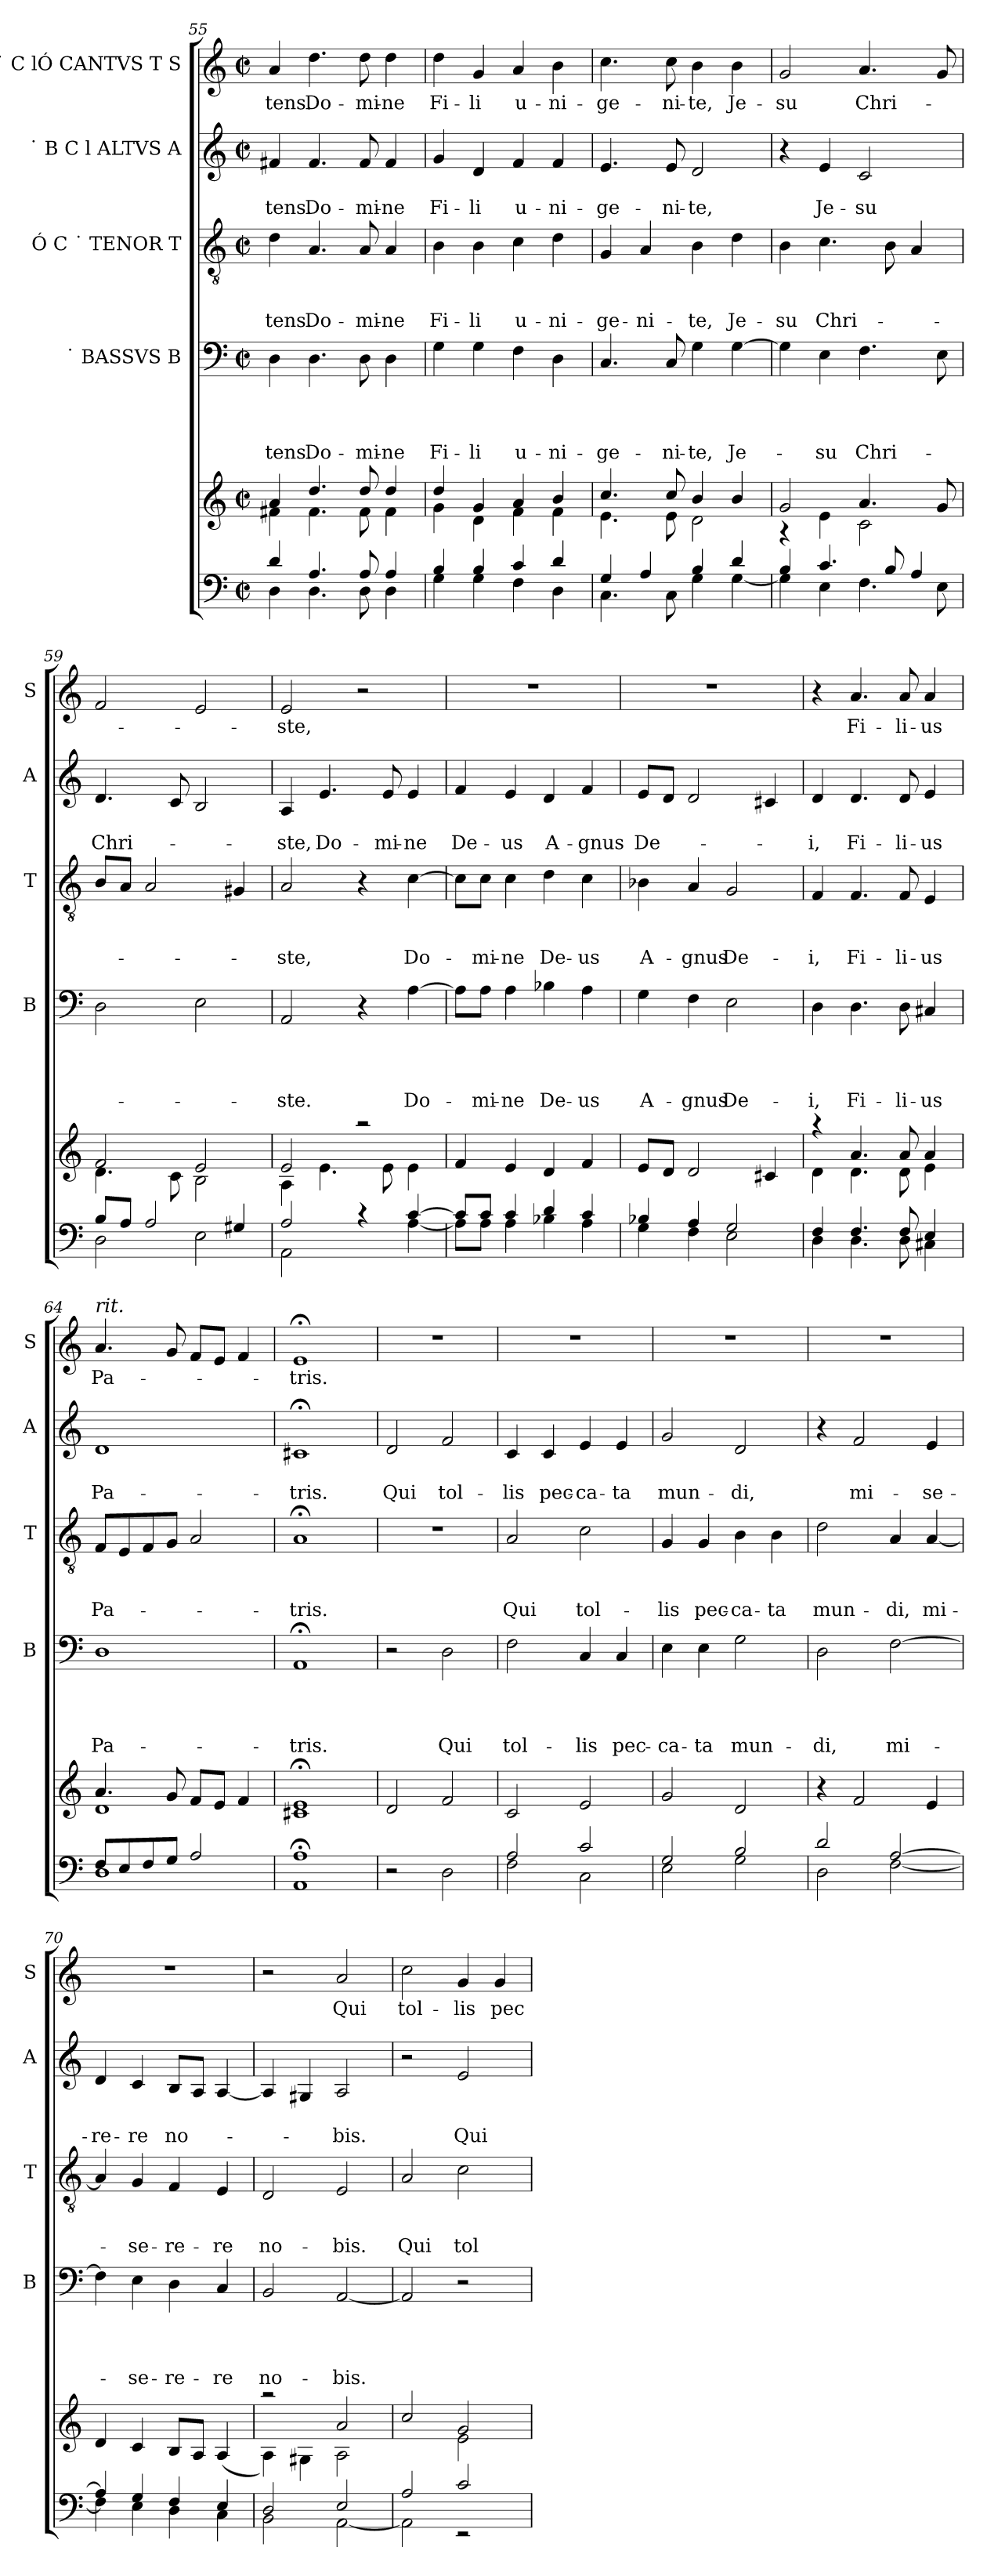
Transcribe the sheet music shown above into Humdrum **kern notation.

**kern	**kern	**kern	**text	**text	**text	**text	**kern	**text	**text	**text	**kern	**text	**text	**kern	**text
*part6	*part5	*part4	*part4	*part4	*part4	*part4	*part3	*part3	*part3	*part3	*part2	*part2	*part2	*part1	*part1
*staff6	*staff5	*staff4	*staff4	*staff4	*staff4	*staff4	*staff3	*staff3	*staff3	*staff3	*staff2	*staff2	*staff2	*staff1	*staff1
*	*	*I"˙ BASSVS B	*	*	*	*	*I"Ó C ˙ TENOR T	*	*	*	*I"˙ B C l ALTVS A	*	*	*I"˙ C lÓ CANTVS T S	*
*	*	*I'B	*	*	*	*	*I'T	*	*	*	*I'A	*	*	*I'S	*
*clefF4	*clefG2	*clefF4	*	*	*	*	*clefGv2	*	*	*	*clefG2	*	*	*clefG2	*
*k[]	*k[]	*k[]	*	*	*	*	*k[]	*	*	*	*k[]	*	*	*k[]	*
*C:	*C:	*C:	*	*	*	*	*C:	*	*	*	*C:	*	*	*C:	*
*M2/2	*M2/2	*M2/2	*	*	*	*	*M2/2	*	*	*	*M2/2	*	*	*M2/2	*
*met(c|)	*met(c|)	*met(c|)	*	*	*	*	*met(c|)	*	*	*	*met(c|)	*	*	*met(c|)	*
=55	=55	=55	=55	=55	=55	=55	=55	=55	=55	=55	=55	=55	=55	=55	=55
*^	*^	*	*	*	*	*	*	*	*	*	*	*	*	*	*
!	!	!	!	!	!	!	!	!LO:LY:b	!	!	!	!LO:LY:b	!	!	!LO:LY:b	!	!LO:LY:b
4d/	4D\	4a/	4f#X\	4D\	.	.	.	-tens.	4d\	.	.	-tens.	4f#X/	.	-tens.	4a/	-tens.
!	!	!	!	!	!	!	!	!LO:LY:b	!	!	!	!LO:LY:b	!	!	!LO:LY:b	!	!LO:LY:b
4.A/	4.D\	4.dd/	4.f#\	4.D\	.	.	.	Do-	4.A/	.	.	Do-	4.f#/	.	Do-	4.dd\	Do-
!	!	!	!	!	!	!	!	!LO:LY:b	!	!	!	!LO:LY:b	!	!	!LO:LY:b	!	!LO:LY:b
8A/	8D\	8dd/	8f#\	8D\	.	.	.	-mi-	8A/	.	.	-mi-	8f#/	.	-mi-	8dd\	-mi-
!	!	!	!	!	!	!	!	!LO:LY:b	!	!	!	!LO:LY:b:rj	!	!	!LO:LY:b:rj	!	!LO:LY:b:rj
4A/	4D\	4dd/	4f#\	4D\	.	.	.	-ne	4A/	.	.	-ne	4f#/	.	-ne	4dd\	-ne
!!LO:PB:g=z
=56	=56	=56	=56	=56	=56	=56	=56	=56	=56	=56	=56	=56	=56	=56	=56	=56	=56
!	!	!	!	!	!	!	!	!LO:LY:b	!	!	!	!LO:LY:b	!	!	!LO:LY:b	!	!LO:LY:b
4B/	4G\	4dd/	4g\	4G\	.	.	.	Fi-	4B\	.	.	Fi-	4g/	.	Fi-	4dd\	Fi-
!	!	!	!	!	!	!	!	!LO:LY:b	!	!	!	!LO:LY:b	!	!	!LO:LY:b	!	!LO:LY:b
4B/	4G\	4g/	4d\	4G\	.	.	.	-li	4B\	.	.	-li	4d/	.	-li	4g/	-li
!	!	!	!	!	!	!	!	!LO:LY:b	!	!	!	!LO:LY:b	!	!	!LO:LY:b	!	!LO:LY:b
4c/	4F\	4a/	4f\	4F\	.	.	.	u-	4c\	.	.	u-	4f/	.	u-	4a/	u-
!	!	!	!	!	!	!	!	!LO:LY:b	!	!	!	!LO:LY:b	!	!	!LO:LY:b	!	!LO:LY:b
4d/	4D\	4b/	4f\	4D\	.	.	.	-ni-	4d\	.	.	-ni-	4f/	.	-ni-	4b\	-ni-
=57	=57	=57	=57	=57	=57	=57	=57	=57	=57	=57	=57	=57	=57	=57	=57	=57	=57
!	!	!	!	!	!	!	!	!LO:LY:b	!	!	!	!LO:LY:b	!	!	!LO:LY:b	!	!LO:LY:b
4G/	4.C\	4.cc/	4.e\	4.C/	.	.	.	-ge-	4G/	.	.	-ge-	4.e/	.	-ge-	4.cc\	-ge-
!	!	!	!	!	!	!	!	!	!	!	!	!LO:LY:b	!	!	!	!	!
4A/	.	.	.	.	.	.	.	.	4A/	.	.	-ni-	.	.	.	.	.
!	!	!	!	!	!	!	!	!LO:LY:b	!	!	!	!	!	!	!LO:LY:b	!	!LO:LY:b
.	8C\	8cc/	8e\	8C/	.	.	.	-ni-	.	.	.	.	8e/	.	-ni-	8cc\	-ni-
!	!	!	!	!	!	!	!	!LO:LY:b	!	!	!	!LO:LY:b	!	!	!LO:LY:b	!	!LO:LY:b
4B/	4G\	4b/	2d\	4G\	.	.	.	-te,	4B\	.	.	-te,	2d/	.	-te,	4b\	-te,
!	!	!	!	!	!	!	!	!LO:LY:b	!	!	!	!LO:LY:b	!	!	!	!	!LO:LY:b
4d/	[<4G\	4b/	.	[>4G\	.	.	.	Je-	4d\	.	.	Je-	.	.	.	4b\	Je-
=58	=58	=58	=58	=58	=58	=58	=58	=58	=58	=58	=58	=58	=58	=58	=58	=58	=58
!	!	!	!	!	!	!	!	!	!	!	!	!LO:LY:b	!	!	!	!	!LO:LY:b
4B/	4G\]	2g/	4rA	4G\]	.	.	.	.	4B\	.	.	-su	4r	.	.	2g/	-su
!	!	!	!	!	!	!	!	!LO:LY:b	!	!	!	!LO:LY:b	!	!	!LO:LY:b	!	!
4.c/	4E\	.	4e\	4E\	.	.	.	-su	4.c\	.	.	Chri-	4e/	.	Je-	.	.
!	!	!	!	!	!	!	!	!LO:LY:b	!	!	!	!	!	!	!LO:LY:b	!	!LO:LY:b
.	4.F\	4.a/	2c\	4.F\	.	.	.	Chri-	.	.	.	.	2c/	.	-su	4.a/	Chri-
8B/	.	.	.	.	.	.	.	.	8B\	.	.	.	.	.	.	.	.
4A/	.	.	.	.	.	.	.	.	4A/	.	.	.	.	.	.	.	.
.	8E\	8g/	.	8E\	.	.	.	.	.	.	.	.	.	.	.	8g/	.
=59	=59	=59	=59	=59	=59	=59	=59	=59	=59	=59	=59	=59	=59	=59	=59	=59	=59
!	!	!	!	!	!	!	!	!	!	!	!	!	!	!	!LO:LY:b	!	!
8B/L	2D\	2f/	4.d\	2D\	.	.	.	.	8B/L	.	.	.	4.d/	.	Chri-	2f/	.
8A/J	.	.	.	.	.	.	.	.	8A/J	.	.	.	.	.	.	.	.
2A/	.	.	.	.	.	.	.	.	2A/	.	.	.	.	.	.	.	.
.	.	.	8c\	.	.	.	.	.	.	.	.	.	8c/	.	.	.	.
.	2E\	2e/	2B\	2E\	.	.	.	.	.	.	.	.	2B/	.	.	2e/	.
4G#X/	.	.	.	.	.	.	.	.	4G#X/	.	.	.	.	.	.	.	.
=60	=60	=60	=60	=60	=60	=60	=60	=60	=60	=60	=60	=60	=60	=60	=60	=60	=60
!	!	!	!	!	!	!	!	!LO:LY:b	!	!	!	!LO:LY:b	!	!	!LO:LY:b	!	!LO:LY:b
2A/	2AA\	2e/	4A\	2AA/	.	.	.	-ste.	2A/	.	.	-ste,	4A/	.	-ste,	2e/	-ste,
!	!	!	!	!	!	!	!	!	!	!	!	!	!	!	!LO:LY:b	!	!
.	.	.	4.e\	.	.	.	.	.	.	.	.	.	4.e/	.	Do-	.	.
4rc	4ryy	2raa	.	4r	.	.	.	.	4r	.	.	.	.	.	.	2r	.
!	!	!	!	!	!	!	!	!	!	!	!	!	!	!	!LO:LY:b	!	!
.	.	.	8e\	.	.	.	.	.	.	.	.	.	8e/	.	-mi-	.	.
!	!	!	!	!	!	!	!	!LO:LY:b	!	!	!	!LO:LY:b	!	!	!LO:LY:b:rj	!	!
[<4c/	[<4A\	.	4e\	[<4A\	.	.	.	Do-	[<4c\	.	.	Do-	4e/	.	-ne	.	.
!!LO:LB:g=z
=61	=61	=61	=61	=61	=61	=61	=61	=61	=61	=61	=61	=61	=61	=61	=61	=61	=61
!	!	!	!	!	!	!	!	!	!	!	!	!	!	!	!LO:LY:b	!	!
*	*	*v	*v	*	*	*	*	*	*	*	*	*	*	*	*	*	*
8c/L]	8A\L]	4f/	8A\L]	.	.	.	.	8c\L]	.	.	.	4f/	.	De-	1r	.
!	!	!	!	!	!	!	!LO:LY:b	!	!	!	!LO:LY:b	!	!	!	!	!
8c/J	8A\J	.	8A\J	.	.	.	-mi-	8c\J	.	.	-mi-	.	.	.	.	.
!	!	!	!	!	!	!	!LO:LY:b	!	!	!	!LO:LY:b:rj	!	!	!LO:LY:b	!	!
4c/	4A\	4e/	4A\	.	.	.	-ne	4c\	.	.	-ne	4e/	.	-us	.	.
!	!	!	!	!	!	!	!LO:LY:b	!	!	!	!LO:LY:b	!	!	!LO:LY:b	!	!
4d/	4B-X\	4d/	4B-X\	.	.	.	De-	4d\	.	.	De-	4d/	.	A-	.	.
!	!	!	!	!	!	!	!LO:LY:b	!	!	!	!LO:LY:b	!	!	!LO:LY:b	!	!
4c/	4A\	4f/	4A\	.	.	.	-us	4c\	.	.	-us	4f/	.	-gnus	.	.
=62	=62	=62	=62	=62	=62	=62	=62	=62	=62	=62	=62	=62	=62	=62	=62	=62
!	!	!	!	!	!	!	!LO:LY:b	!	!	!	!LO:LY:b	!	!	!LO:LY:b	!	!
4B-X/	4G\	8e/L	4G\	.	.	.	A-	4B-X\	.	.	A-	8e/L	.	De-	1r	.
.	.	8d/J	.	.	.	.	.	.	.	.	.	8d/J	.	.	.	.
!	!	!	!	!	!	!	!LO:LY:b	!	!	!	!LO:LY:b	!	!	!	!	!
4A/	4F\	2d/	4F\	.	.	.	-gnus	4A/	.	.	-gnus	2d/	.	.	.	.
!	!	!	!	!	!	!	!LO:LY:b	!	!	!	!LO:LY:b	!	!	!	!	!
2G/	2E\	.	2E\	.	.	.	De-	2G/	.	.	De-	.	.	.	.	.
.	.	4c#X/	.	.	.	.	.	.	.	.	.	4c#X/	.	.	.	.
=63	=63	=63	=63	=63	=63	=63	=63	=63	=63	=63	=63	=63	=63	=63	=63	=63
*	*	*^	*	*	*	*	*	*	*	*	*	*	*	*	*	*
!	!	!	!	!	!	!	!	!LO:LY:b	!	!	!	!LO:LY:b	!	!	!LO:LY:b	!	!
4F/	4D\	4raa	4d\	4D\	.	.	.	-i,	4F/	.	.	-i,	4d/	.	-i,	4r	.
!	!	!	!	!	!	!	!	!LO:LY:b	!	!	!	!LO:LY:b	!	!	!LO:LY:b	!	!LO:LY:b
4.F/	4.D\	4.a/	4.d\	4.D\	.	.	.	Fi-	4.F/	.	.	Fi-	4.d/	.	Fi-	4.a/	Fi-
!	!	!	!	!	!	!	!	!LO:LY:b	!	!	!	!LO:LY:b	!	!	!LO:LY:b	!	!LO:LY:b
8F/	8D\	8a/	8d\	8D\	.	.	.	-li-	8F/	.	.	-li-	8d/	.	-li-	8a/	-li-
!	!	!	!	!	!	!	!	!LO:LY:b	!	!	!	!LO:LY:b	!	!	!LO:LY:b	!	!LO:LY:b
4E/	4C#X\	4a/	4e\	4C#X/	.	.	.	-us	4E/	.	.	-us	4e/	.	-us	4a/	-us
=64	=64	=64	=64	=64	=64	=64	=64	=64	=64	=64	=64	=64	=64	=64	=64	=64	=64
!	!	!	!	!	!	!	!	!	!	!	!	!	!	!	!	!LO:TX:a:i:t=rit.	!
!	!	!	!	!	!	!	!	!LO:LY:b	!	!	!	!LO:LY:b	!	!	!LO:LY:b	!	!LO:LY:b
8F/L	1D	4.a/	1d	1D	.	.	.	Pa-	8F/L	.	.	Pa-	1d	.	Pa-	4.a/	Pa-
8E/	.	.	.	.	.	.	.	.	8E/	.	.	.	.	.	.	.	.
8F/	.	.	.	.	.	.	.	.	8F/	.	.	.	.	.	.	.	.
8G/J	.	8g/	.	.	.	.	.	.	8G/J	.	.	.	.	.	.	8g/	.
2A/	.	8f/L	.	.	.	.	.	.	2A/	.	.	.	.	.	.	8f/L	.
.	.	8e/J	.	.	.	.	.	.	.	.	.	.	.	.	.	8e/J	.
.	.	4f/	.	.	.	.	.	.	.	.	.	.	.	.	.	4f/	.
*v	*v	*	*	*	*	*	*	*	*	*	*	*	*	*	*	*	*
*	*v	*v	*	*	*	*	*	*	*	*	*	*	*	*	*	*
=65	=65	=65	=65	=65	=65	=65	=65	=65	=65	=65	=65	=65	=65	=65	=65
!	!	!	!	!	!	!LO:LY:b	!	!	!	!LO:LY:b	!	!	!LO:LY:b	!	!LO:LY:b
1AA;< 1A;<	1c#X; 1e;	1AA;	.	.	.	-tris.	1A;	.	.	-tris.	1c#X;	.	-tris.	1e;	-tris.
!!LO:PB:g=z
=66	=66	=66	=66	=66	=66	=66	=66	=66	=66	=66	=66	=66	=66	=66	=66
!	!	!	!	!	!	!	!	!	!	!	!	!	!LO:LY:b	!	!
2r	2d/	2r	.	.	.	.	1r	.	.	.	2d/	.	Qui	1r	.
!	!	!	!	!	!	!LO:LY:b	!	!	!	!	!	!	!LO:LY:b	!	!
2D\	2f/	2D\	.	.	.	Qui	.	.	.	.	2f/	.	tol-	.	.
=67	=67	=67	=67	=67	=67	=67	=67	=67	=67	=67	=67	=67	=67	=67	=67
*^	*	*	*	*	*	*	*	*	*	*	*	*	*	*	*
!	!	!	!	!	!	!	!LO:LY:b	!	!	!	!LO:LY:b	!	!	!LO:LY:b	!	!
2A/	2F\	2c/	2F\	.	.	.	tol-	2A/	.	.	Qui	4c/	.	-lis	1r	.
!	!	!	!	!	!	!	!	!	!	!	!	!	!	!LO:LY:b	!	!
.	.	.	.	.	.	.	.	.	.	.	.	4c/	.	pec-	.	.
!	!	!	!	!	!	!	!LO:LY:b	!	!	!	!LO:LY:b	!	!	!LO:LY:b	!	!
2c/	2C\	2e/	4C/	.	.	.	-lis	2c\	.	.	tol-	4e/	.	-ca-	.	.
!	!	!	!	!	!	!	!LO:LY:b	!	!	!	!	!	!	!LO:LY:b	!	!
.	.	.	4C/	.	.	.	pec-	.	.	.	.	4e/	.	-ta	.	.
=68	=68	=68	=68	=68	=68	=68	=68	=68	=68	=68	=68	=68	=68	=68	=68	=68
!	!	!	!	!	!	!	!LO:LY:b	!	!	!	!LO:LY:b	!	!	!LO:LY:b	!	!
2G/	2E\	2g/	4E\	.	.	.	-ca-	4G/	.	.	-lis	2g/	.	mun-	1r	.
!	!	!	!	!	!	!	!LO:LY:b	!	!	!	!LO:LY:b	!	!	!	!	!
.	.	.	4E\	.	.	.	-ta	4G/	.	.	pec-	.	.	.	.	.
!	!	!	!	!	!	!	!LO:LY:b	!	!	!	!LO:LY:b	!	!	!LO:LY:b	!	!
2B/	2G\	2d/	2G\	.	.	.	mun-	4B\	.	.	-ca-	2d/	.	-di,	.	.
!	!	!	!	!	!	!	!	!	!	!	!LO:LY:b	!	!	!	!	!
.	.	.	.	.	.	.	.	4B\	.	.	-ta	.	.	.	.	.
=69	=69	=69	=69	=69	=69	=69	=69	=69	=69	=69	=69	=69	=69	=69	=69	=69
!	!	!	!	!	!	!	!LO:LY:b	!	!	!	!LO:LY:b	!	!	!	!	!
2d/	2D\	4r	2D\	.	.	.	-di,	2d\	.	.	mun-	4r	.	.	1r	.
!	!	!	!	!	!	!	!	!	!	!	!	!	!	!LO:LY:b	!	!
.	.	2f/	.	.	.	.	.	.	.	.	.	2f/	.	mi-	.	.
!	!	!	!	!	!	!	!LO:LY:b	!	!	!	!LO:LY:b	!	!	!	!	!
[>2A/	[<2F\	.	[>2F\	.	.	.	mi-	4A/	.	.	-di,	.	.	.	.	.
!	!	!	!	!	!	!	!	!	!	!	!LO:LY:b	!	!	!LO:LY:b	!	!
.	.	4e/	.	.	.	.	.	[<4A/	.	.	mi-	4e/	.	-se-	.	.
=70	=70	=70	=70	=70	=70	=70	=70	=70	=70	=70	=70	=70	=70	=70	=70	=70
!	!	!	!	!	!	!	!	!	!	!	!	!	!	!LO:LY:b	!	!
4A/]	4F\]	4d/	4F\]	.	.	.	.	4A/]	.	.	.	4d/	.	-re-	1r	.
!	!	!	!	!	!	!	!LO:LY:b	!	!	!	!LO:LY:b	!	!	!LO:LY:b	!	!
4G/	4E\	4c/	4E\	.	.	.	-se-	4G/	.	.	-se-	4c/	.	-re	.	.
!	!	!	!	!	!	!	!LO:LY:b	!	!	!	!LO:LY:b	!	!	!LO:LY:b	!	!
4F/	4D\	8B/L	4D\	.	.	.	-re-	4F/	.	.	-re-	8B/L	.	no-	.	.
.	.	8A/J	.	.	.	.	.	.	.	.	.	8A/J	.	.	.	.
!	!	!	!	!	!	!	!LO:LY:b	!	!	!	!LO:LY:b	!	!	!	!	!
4E/	4C\	(<4A/	4C/	.	.	.	-re	4E/	.	.	-re	[<4A/	.	.	.	.
!!LO:LB:g=z
=71	=71	=71	=71	=71	=71	=71	=71	=71	=71	=71	=71	=71	=71	=71	=71	=71
*	*	*^	*	*	*	*	*	*	*	*	*	*	*	*	*	*
!	!	!	!	!	!	!	!	!LO:LY:b	!	!	!	!LO:LY:b	!	!	!	!	!
2D/	2BB\	2raa	4A\)	2BB/	.	.	.	no-	2D/	.	.	no-	4A/]	.	.	2r	.
.	.	.	4G#X\	.	.	.	.	.	.	.	.	.	4G#X/	.	.	.	.
!	!	!	!	!	!	!	!	!LO:LY:b	!	!	!	!LO:LY:b	!	!	!LO:LY:b	!	!LO:LY:b
2E/	[<2AA\	2a/	2A\	[<2AA/	.	.	.	-bis.	2E/	.	.	-bis.	2A/	.	-bis.	2a/	Qui
=72	=72	=72	=72	=72	=72	=72	=72	=72	=72	=72	=72	=72	=72	=72	=72	=72	=72
!	!	!	!	!	!	!	!	!	!	!	!	!LO:LY:b	!	!	!	!	!LO:LY:b
2A/	2AA\]	2cc/	2ryy	2AA/]	.	.	.	.	2A/	.	.	Qui	2r	.	.	2cc\	tol-
!	!	!	!	!	!	!	!	!	!	!	!	!LO:LY:b	!	!	!LO:LY:b	!	!LO:LY:b
2c/	2rEE	2g/	2e\	2r	.	.	.	.	2c\	.	.	tol-	2e/	.	Qui	4g/	-lis
!	!	!	!	!	!	!	!	!	!	!	!	!	!	!	!	!	!LO:LY:b
.	.	.	.	.	.	.	.	.	.	.	.	.	.	.	.	4g/	pec-
*v	*v	*	*	*	*	*	*	*	*	*	*	*	*	*	*	*	*
*	*v	*v	*	*	*	*	*	*	*	*	*	*	*	*	*	*
=	=	=	=	=	=	=	=	=	=	=	=	=	=	=	=
*-	*-	*-	*-	*-	*-	*-	*-	*-	*-	*-	*-	*-	*-	*-	*-
